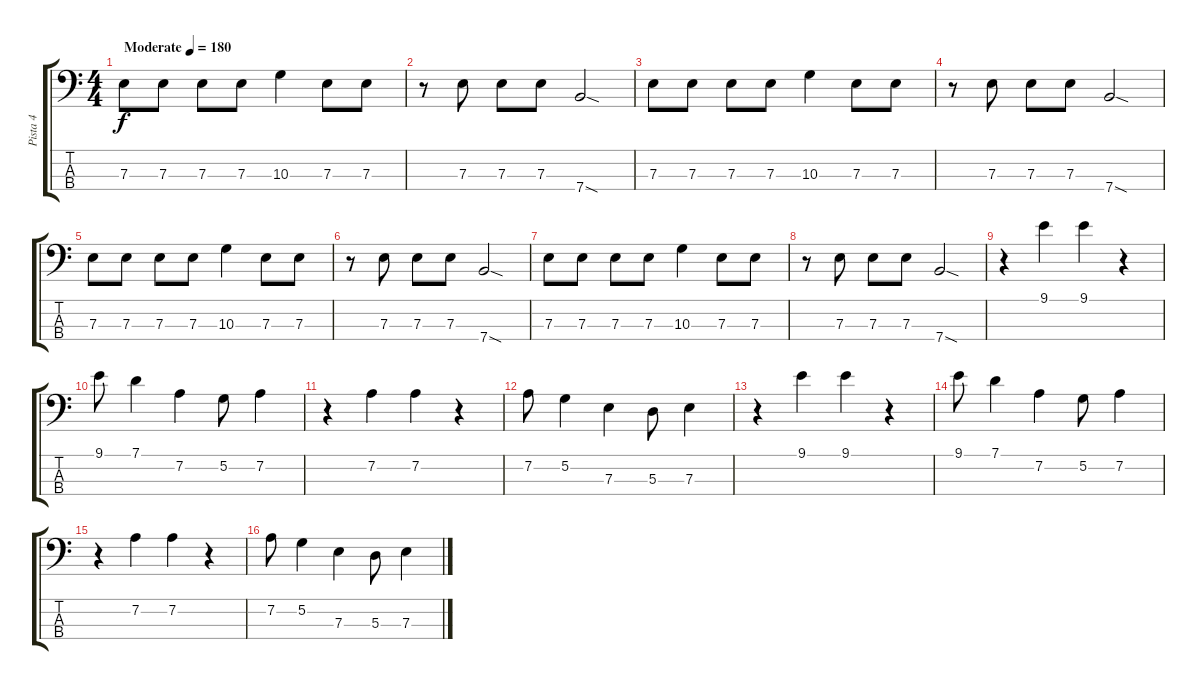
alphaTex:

\track ("Pista 4" "Pista 4") {instrument electricbassfinger}
\staff {score tabs}
\tuning (G2 D2 A1 E1) {hide}
\ts (4 4)
\tempo (180 "Moderate")
\clef f4
\ks c
7.3.8{dy f instrument electricbassfinger} 7.3.8 7.3.8 7.3.8 10.3.4 7.3.8 7.3.8 |
r.8 7.3.8 7.3.8 7.3.8 7.4{sod}.2 |
7.3.8 7.3.8 7.3.8 7.3.8 10.3.4 7.3.8 7.3.8 |
r.8 7.3.8 7.3.8 7.3.8 7.4{sod}.2 |
7.3.8 7.3.8 7.3.8 7.3.8 10.3.4 7.3.8 7.3.8 |
r.8 7.3.8 7.3.8 7.3.8 7.4{sod}.2 |
7.3.8 7.3.8 7.3.8 7.3.8 10.3.4 7.3.8 7.3.8 |
r.8 7.3.8 7.3.8 7.3.8 7.4{sod}.2 |
r.4 9.1.4 9.1.4 r.4 |
9.1.8 7.1.4 7.2.4 5.2.8 7.2.4 |
r.4 7.2.4 7.2.4 r.4 |
7.2.8 5.2.4 7.3.4 5.3.8 7.3.4 |
r.4 9.1.4 9.1.4 r.4 |
9.1.8 7.1.4 7.2.4 5.2.8 7.2.4 |
r.4 7.2.4 7.2.4 r.4 |
7.2.8 5.2.4 7.3.4 5.3.8 7.3.4
